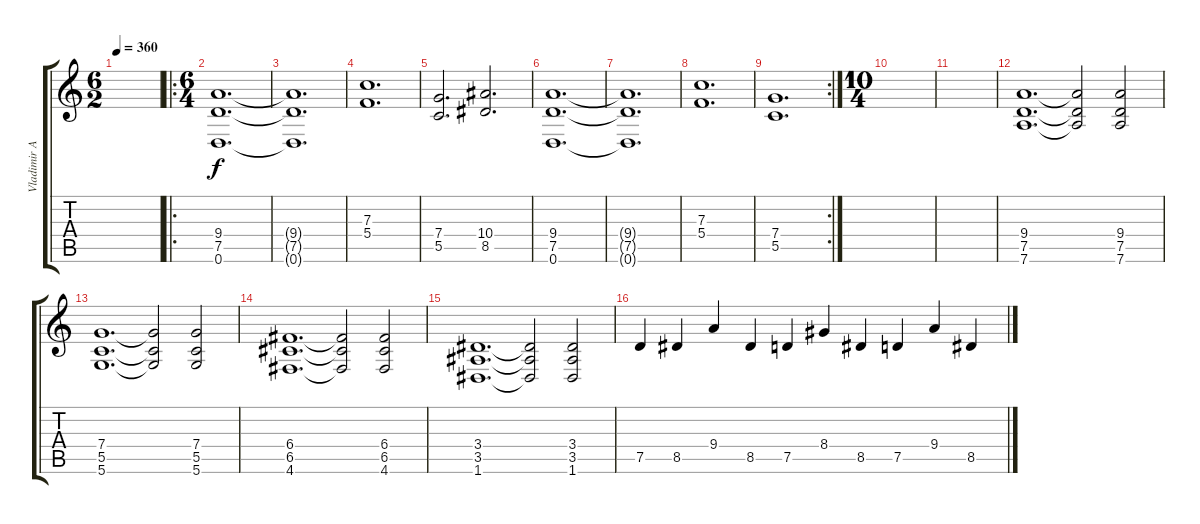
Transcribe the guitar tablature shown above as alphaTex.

\track ("Vladimir Antipov" "Vladimir A") {instrument distortionguitar}
\staff {score tabs}
\tuning (D4 A3 F3 C3 G2 D2) {hide}
\ts (6 2)
\tempo 360
\clef g2
\ks c
|
\ro
\ts (6 4)
(9.4 7.5 0.6).1{d} |
(9.4{t} 7.5{t} 0.6{t}).1{d} |
(7.3 5.4).1{d} |
(7.4 5.5).2{d} (10.4 8.5).2{d} |
(9.4 7.5 0.6).1{d} |
(9.4{t} 7.5{t} 0.6{t}).1{d} |
(7.3 5.4).1{d} |
\rc 2
(7.4 5.5).1{d} |
\ts (10 4)
|
|
(9.4 7.5 7.6).1{d} (9.4{t} 7.5{t} 7.6{t}).2 (9.4 7.5 7.6).2 |
(7.4 5.5 5.6).1{d} (7.4{t} 5.5{t} 5.6{t}).2 (7.4 5.5 5.6).2 |
(6.4 6.5 4.6).1{d} (6.4{t} 6.5{t} 4.6{t}).2 (6.4 6.5 4.6).2 |
(3.4 3.5 1.6).1{d} (3.4{t} 3.5{t} 1.6{t}).2 (3.4 3.5 1.6).2 |
7.5.4 8.5.4 9.4.4 8.5.4 7.5.4 8.4.4 8.5.4 7.5.4 9.4.4 8.5.4
